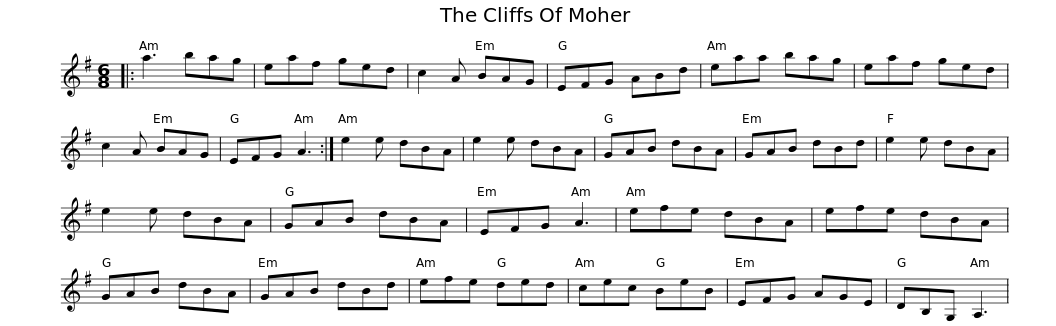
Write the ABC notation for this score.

X:1
L:1/8
M:6/8
I:linebreak $
K:G
V:1 treble
V:1
|: a3 bag | eaf ged | c2 A BAG | EFG ABd | eaa bag | %5
 eaf ged | c2 A BAG |$ EFG A3 :| e2 e dBA | e2 e dBA | %10
 GAB dBA | GAB dBd | e2 e dBA | e2 e dBA | GAB dBA |$ %15
 EFG A3 | efe dBA | efe dBA | GAB dBA | GAB dBd | %20
 efe ded | cec BeB |$ EFG AGE | DB,G, A,3 | %24
